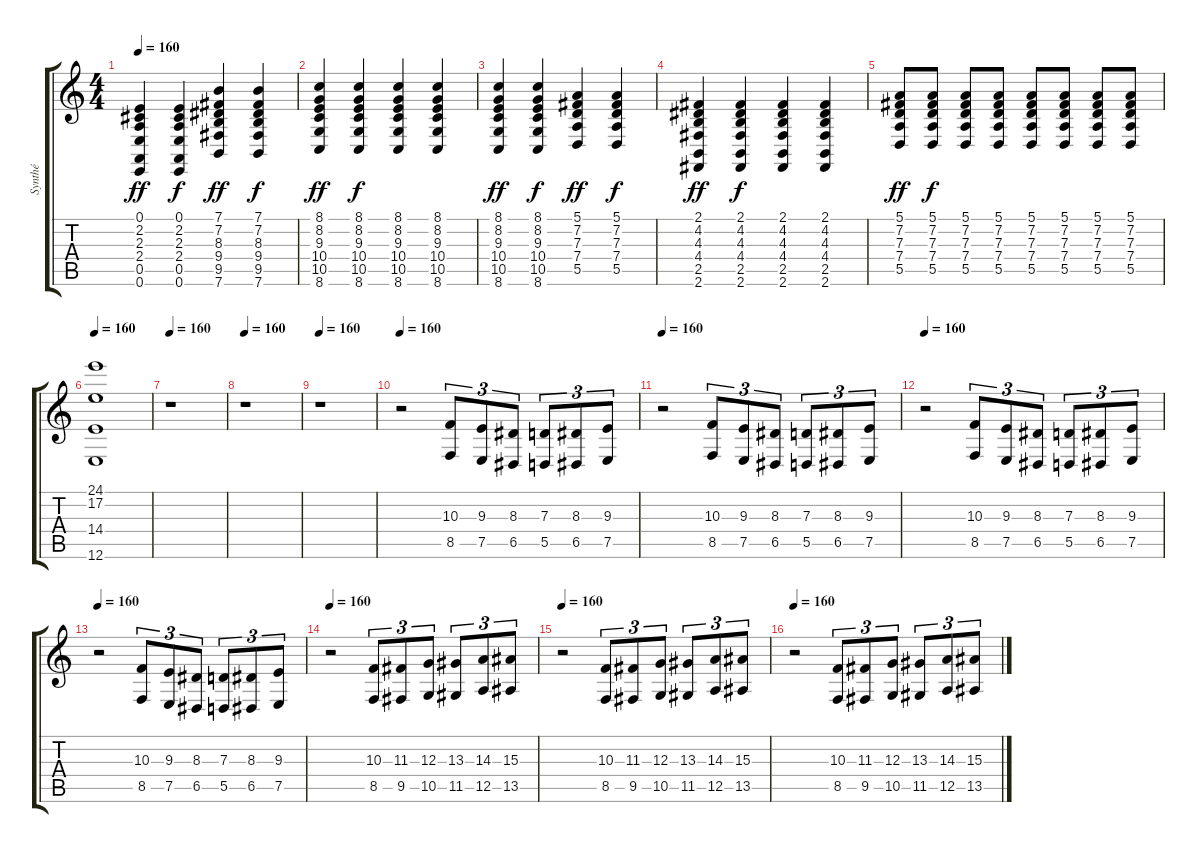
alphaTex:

\track ("Synthé" "Synthé") {instrument pad2warm}
\staff {score tabs}
\tuning (E4 B3 G3 D3 A2 E2) {hide}
\ts (4 4)
\tempo 160
\clef g2
\ks c
(0.1 2.2 2.3 2.4 0.5 0.6).4{dy ff} (0.1 2.2 2.3 2.4 0.5 0.6).4{dy f} (7.1 7.2 8.3 9.4 9.5 7.6).4{dy ff} (7.1 7.2 8.3 9.4 9.5 7.6).4{dy f} |
(8.1 8.2 9.3 10.4 10.5 8.6).4{dy ff} (8.1 8.2 9.3 10.4 10.5 8.6).4{dy f} (8.1 8.2 9.3 10.4 10.5 8.6).4 (8.1 8.2 9.3 10.4 10.5 8.6).4 |
(8.1 8.2 9.3 10.4 10.5 8.6).4{dy ff} (8.1 8.2 9.3 10.4 10.5 8.6).4{dy f} (5.1 7.2 7.3 7.4 5.5).4{dy ff} (5.1 7.2 7.3 7.4 5.5).4{dy f} |
(2.1 4.2 4.3 4.4 2.5 2.6).4{dy ff} (2.1 4.2 4.3 4.4 2.5 2.6).4{dy f} (2.1 4.2 4.3 4.4 2.5 2.6).4 (2.1 4.2 4.3 4.4 2.5 2.6).4 |
(5.1 7.2 7.3 7.4 5.5).8{dy ff} (5.1 7.2 7.3 7.4 5.5).8{dy f} (5.1 7.2 7.3 7.4 5.5).8 (5.1 7.2 7.3 7.4 5.5).8 (5.1 7.2 7.3 7.4 5.5).8 (5.1 7.2 7.3 7.4 5.5).8 (5.1 7.2 7.3 7.4 5.5).8 (5.1 7.2 7.3 7.4 5.5).8 |
\tempo 160
(24.1 17.2 14.4 12.6).1 |
\tempo 160
r.1 |
\tempo 160
r.1 |
\tempo 160
r.1 |
\tempo 160
r.2{volume 16 instrument acousticgrandpiano} (10.3 8.5).8{tu (3 2)} (9.3 7.5).8{tu (3 2)} (8.3 6.5).8{tu (3 2)} (7.3 5.5).8{tu (3 2)} (8.3 6.5).8{tu (3 2)} (9.3 7.5).8{tu (3 2)} |
\tempo 160
r.2 (10.3 8.5).8{tu (3 2)} (9.3 7.5).8{tu (3 2)} (8.3 6.5).8{tu (3 2)} (7.3 5.5).8{tu (3 2)} (8.3 6.5).8{tu (3 2)} (9.3 7.5).8{tu (3 2)} |
\tempo 160
r.2 (10.3 8.5).8{tu (3 2)} (9.3 7.5).8{tu (3 2)} (8.3 6.5).8{tu (3 2)} (7.3 5.5).8{tu (3 2)} (8.3 6.5).8{tu (3 2)} (9.3 7.5).8{tu (3 2)} |
\tempo 160
r.2 (10.3 8.5).8{tu (3 2)} (9.3 7.5).8{tu (3 2)} (8.3 6.5).8{tu (3 2)} (7.3 5.5).8{tu (3 2)} (8.3 6.5).8{tu (3 2)} (9.3 7.5).8{tu (3 2)} |
\tempo 160
r.2 (10.3 8.5).8{tu (3 2)} (11.3 9.5).8{tu (3 2)} (12.3 10.5).8{tu (3 2)} (13.3 11.5).8{tu (3 2)} (14.3 12.5).8{tu (3 2)} (15.3 13.5).8{tu (3 2)} |
\tempo 160
r.2 (10.3 8.5).8{tu (3 2)} (11.3 9.5).8{tu (3 2)} (12.3 10.5).8{tu (3 2)} (13.3 11.5).8{tu (3 2)} (14.3 12.5).8{tu (3 2)} (15.3 13.5).8{tu (3 2)} |
\tempo 160
r.2 (10.3 8.5).8{tu (3 2)} (11.3 9.5).8{tu (3 2)} (12.3 10.5).8{tu (3 2)} (13.3 11.5).8{tu (3 2)} (14.3 12.5).8{tu (3 2)} (15.3 13.5).8{tu (3 2)}
